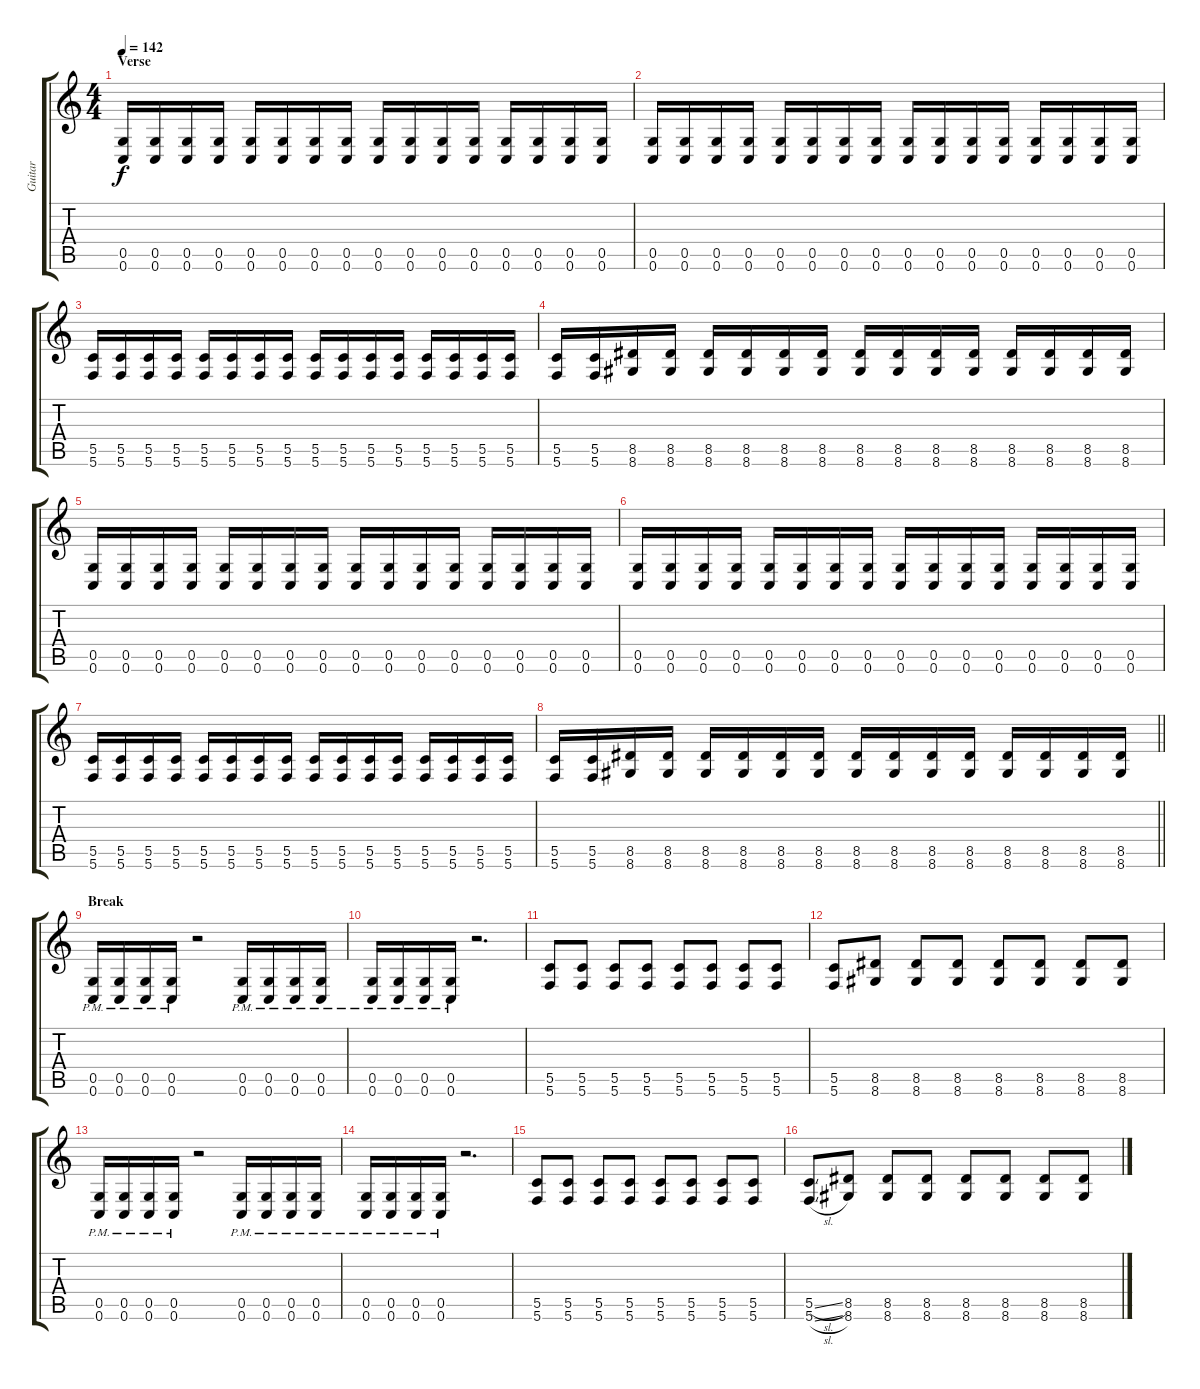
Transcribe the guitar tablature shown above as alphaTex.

\track ("Guitar " "Guitar ") {instrument distortionguitar}
\staff {score tabs}
\tuning (D4 A3 F3 C3 G2 C2) {hide}
\ts (4 4)
\section ("" "Verse")
\tempo 142
\clef g2
\ks c
(0.5 0.6).16{dy f} (0.5 0.6).16 (0.5 0.6).16 (0.5 0.6).16 (0.5 0.6).16 (0.5 0.6).16 (0.5 0.6).16 (0.5 0.6).16 (0.5 0.6).16 (0.5 0.6).16 (0.5 0.6).16 (0.5 0.6).16 (0.5 0.6).16 (0.5 0.6).16 (0.5 0.6).16 (0.5 0.6).16 |
(0.5 0.6).16 (0.5 0.6).16 (0.5 0.6).16 (0.5 0.6).16 (0.5 0.6).16 (0.5 0.6).16 (0.5 0.6).16 (0.5 0.6).16 (0.5 0.6).16 (0.5 0.6).16 (0.5 0.6).16 (0.5 0.6).16 (0.5 0.6).16 (0.5 0.6).16 (0.5 0.6).16 (0.5 0.6).16 |
(5.5 5.6).16 (5.5 5.6).16 (5.5 5.6).16 (5.5 5.6).16 (5.5 5.6).16 (5.5 5.6).16 (5.5 5.6).16 (5.5 5.6).16 (5.5 5.6).16 (5.5 5.6).16 (5.5 5.6).16 (5.5 5.6).16 (5.5 5.6).16 (5.5 5.6).16 (5.5 5.6).16 (5.5 5.6).16 |
(5.5 5.6).16 (5.5 5.6).16 (8.5 8.6).16 (8.5 8.6).16 (8.5 8.6).16 (8.5 8.6).16 (8.5 8.6).16 (8.5 8.6).16 (8.5 8.6).16 (8.5 8.6).16 (8.5 8.6).16 (8.5 8.6).16 (8.5 8.6).16 (8.5 8.6).16 (8.5 8.6).16 (8.5 8.6).16 |
(0.5 0.6).16 (0.5 0.6).16 (0.5 0.6).16 (0.5 0.6).16 (0.5 0.6).16 (0.5 0.6).16 (0.5 0.6).16 (0.5 0.6).16 (0.5 0.6).16 (0.5 0.6).16 (0.5 0.6).16 (0.5 0.6).16 (0.5 0.6).16 (0.5 0.6).16 (0.5 0.6).16 (0.5 0.6).16 |
(0.5 0.6).16 (0.5 0.6).16 (0.5 0.6).16 (0.5 0.6).16 (0.5 0.6).16 (0.5 0.6).16 (0.5 0.6).16 (0.5 0.6).16 (0.5 0.6).16 (0.5 0.6).16 (0.5 0.6).16 (0.5 0.6).16 (0.5 0.6).16 (0.5 0.6).16 (0.5 0.6).16 (0.5 0.6).16 |
(5.5 5.6).16 (5.5 5.6).16 (5.5 5.6).16 (5.5 5.6).16 (5.5 5.6).16 (5.5 5.6).16 (5.5 5.6).16 (5.5 5.6).16 (5.5 5.6).16 (5.5 5.6).16 (5.5 5.6).16 (5.5 5.6).16 (5.5 5.6).16 (5.5 5.6).16 (5.5 5.6).16 (5.5 5.6).16 |
\barLineRight lightlight
(5.5 5.6).16 (5.5 5.6).16 (8.5 8.6).16 (8.5 8.6).16 (8.5 8.6).16 (8.5 8.6).16 (8.5 8.6).16 (8.5 8.6).16 (8.5 8.6).16 (8.5 8.6).16 (8.5 8.6).16 (8.5 8.6).16 (8.5 8.6).16 (8.5 8.6).16 (8.5 8.6).16 (8.5 8.6).16 |
\section ("" "Break")
(0.5 0.6{pm}).16 (0.5 0.6{pm}).16 (0.5 0.6{pm}).16 (0.5 0.6{pm}).16 r.2 (0.5 0.6{pm}).16 (0.5 0.6{pm}).16 (0.5 0.6{pm}).16 (0.5 0.6{pm}).16 |
(0.5 0.6{pm}).16 (0.5 0.6{pm}).16 (0.5 0.6{pm}).16 (0.5 0.6{pm}).16 r.2{d} |
(5.5 5.6).8 (5.5 5.6).8 (5.5 5.6).8 (5.5 5.6).8 (5.5 5.6).8 (5.5 5.6).8 (5.5 5.6).8 (5.5 5.6).8 |
(5.5 5.6).8 (8.5 8.6).8 (8.5 8.6).8 (8.5 8.6).8 (8.5 8.6).8 (8.5 8.6).8 (8.5 8.6).8 (8.5 8.6).8 |
(0.5 0.6{pm}).16 (0.5 0.6{pm}).16 (0.5 0.6{pm}).16 (0.5 0.6{pm}).16 r.2 (0.5 0.6{pm}).16 (0.5 0.6{pm}).16 (0.5 0.6{pm}).16 (0.5 0.6{pm}).16 |
(0.5 0.6{pm}).16 (0.5 0.6{pm}).16 (0.5 0.6{pm}).16 (0.5 0.6{pm}).16 r.2{d} |
(5.5 5.6).8 (5.5 5.6).8 (5.5 5.6).8 (5.5 5.6).8 (5.5 5.6).8 (5.5 5.6).8 (5.5 5.6).8 (5.5 5.6).8 |
(5.5{sl} 5.6{sl}).8 (8.5 8.6).8 (8.5 8.6).8 (8.5 8.6).8 (8.5 8.6).8 (8.5 8.6).8 (8.5 8.6).8 (8.5 8.6).8
